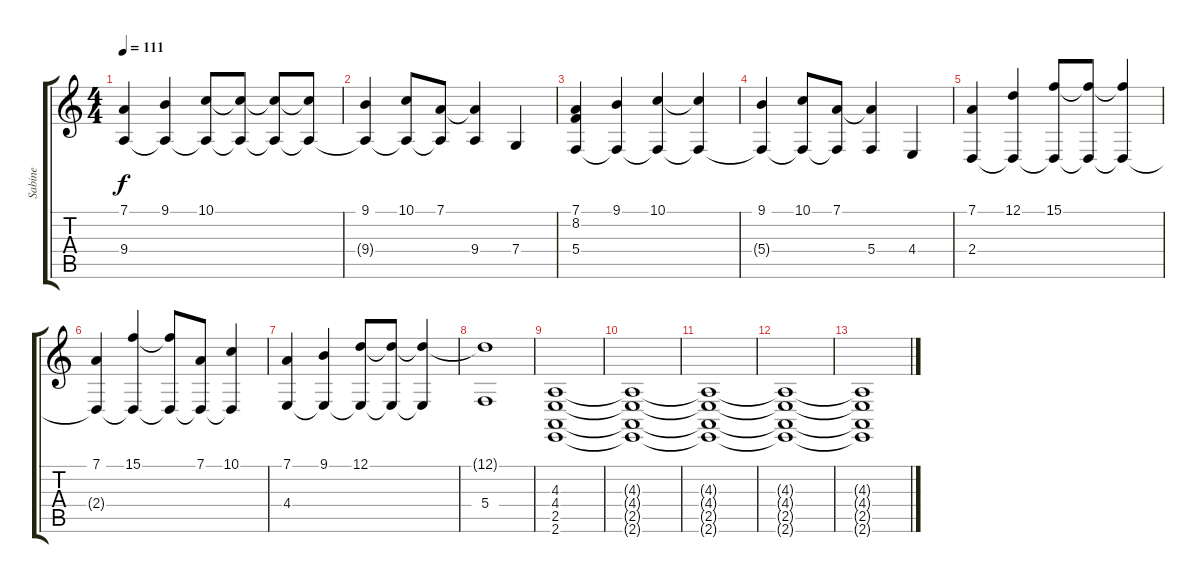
\track ("Sabine" "Sabine") {instrument stringensemble1}
\staff {score tabs}
\tuning (D4 A3 F3 C3 G2 D2) {hide}
\ts (4 4)
\tempo 111
\clef g2
\ks c
(7.1 9.4).4{dy f} (9.1 9.4{t}).4 (10.1 9.4{t}).8 (10.1{t} 9.4{t}).8 (10.1{t} 9.4{t}).8 (10.1{t} 9.4{t}).8 |
(9.1 9.4{t}).4 (10.1 9.4{t}).8 (7.1 9.4{t}).8 (7.1{t} 9.4).4 7.4.4 |
(7.1 8.2 5.4).4 (9.1 5.4{t}).4 (10.1 5.4{t}).4 (10.1{t} 5.4{t}).4 |
(9.1 5.4{t}).4 (10.1 5.4{t}).8 (7.1 5.4{t}).8 (7.1{t} 5.4).4 4.4.4 |
(7.1 2.4).4 (12.1 2.4{t}).4 (15.1 2.4{t}).8 (15.1{t} 2.4{t}).8 (15.1{t} 2.4{t}).4 |
(7.1 2.4{t}).4 (15.1 2.4{t}).4 (15.1{t} 2.4{t}).8 (7.1 2.4{t}).8 (10.1 2.4{t}).4 |
(7.1 4.4).4 (9.1 4.4{t}).4 (12.1 4.4{t}).8 (12.1{t} 4.4{t}).8 (12.1{t} 4.4{t}).4 |
(12.1{t} 5.4).1 |
(4.3 4.4 2.5 2.6).1 |
(4.3{t} 4.4{t} 2.5{t} 2.6{t}).1 |
(4.3{t} 4.4{t} 2.5{t} 2.6{t}).1 |
(4.3{t} 4.4{t} 2.5{t} 2.6{t}).1 |
(4.3{t} 4.4{t} 2.5{t} 2.6{t}).1
